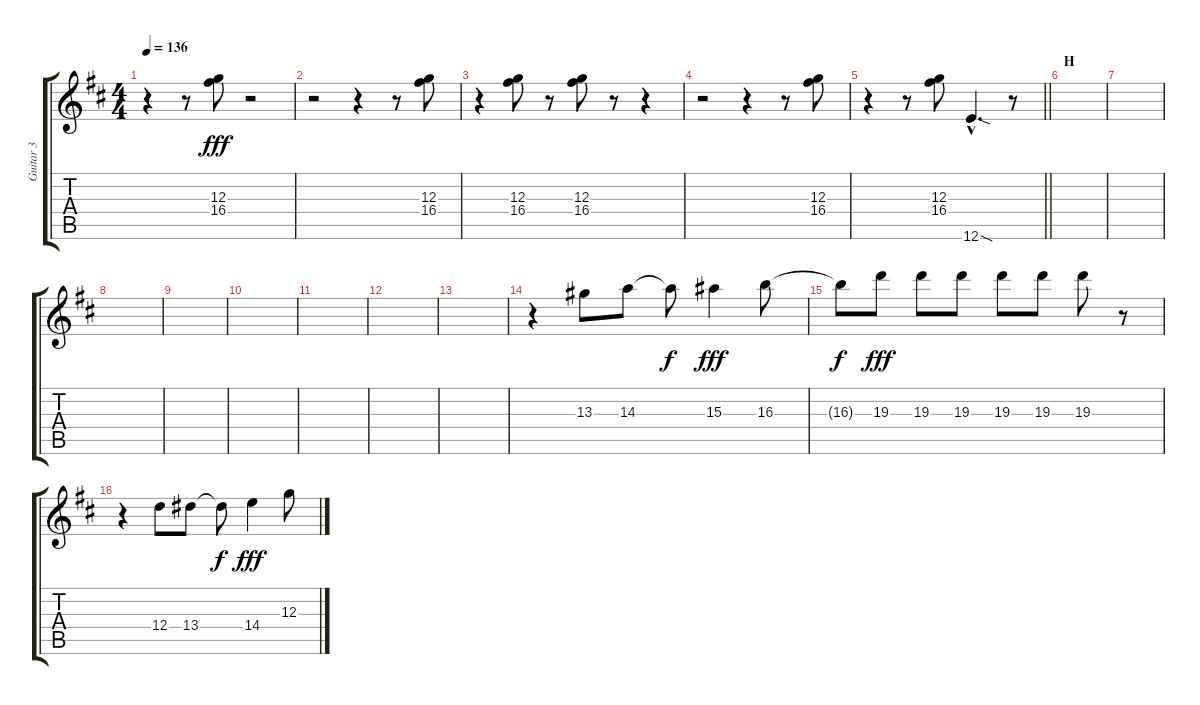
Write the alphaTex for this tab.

\track ("Guitar 3" "Guitar 3") {instrument distortionguitar}
\staff {score tabs}
\tuning (E4 B3 G3 D3 A2 E2) {hide}
\ts (4 4)
\tempo 136
\clef g2
\ks d
r.4{dy fff} r.8 (12.3 16.4).8 r.2 |
r.2 r.4 r.8 (12.3 16.4).8 |
r.4 (12.3 16.4).8 r.8 (12.3 16.4).8 r.8 r.4 |
r.2 r.4 r.8 (12.3 16.4).8 |
\barLineRight lightlight
r.4 r.8 (12.3 16.4).8 12.6{sod hac}.4{d} r.8 |
\section ("" "H")
|
|
|
|
|
|
|
|
r.4{volume 13} 13.3.8 14.3.8 14.3{t}.8{dy f} 15.3.4{dy fff} 16.3.8 |
16.3{t}.8{dy f} 19.3.8{dy fff} 19.3.8 19.3.8 19.3.8 19.3.8 19.3.8 r.8 |
r.4 12.4.8 13.4.8 13.4{t}.8{dy f} 14.4.4{dy fff} 12.3.8
